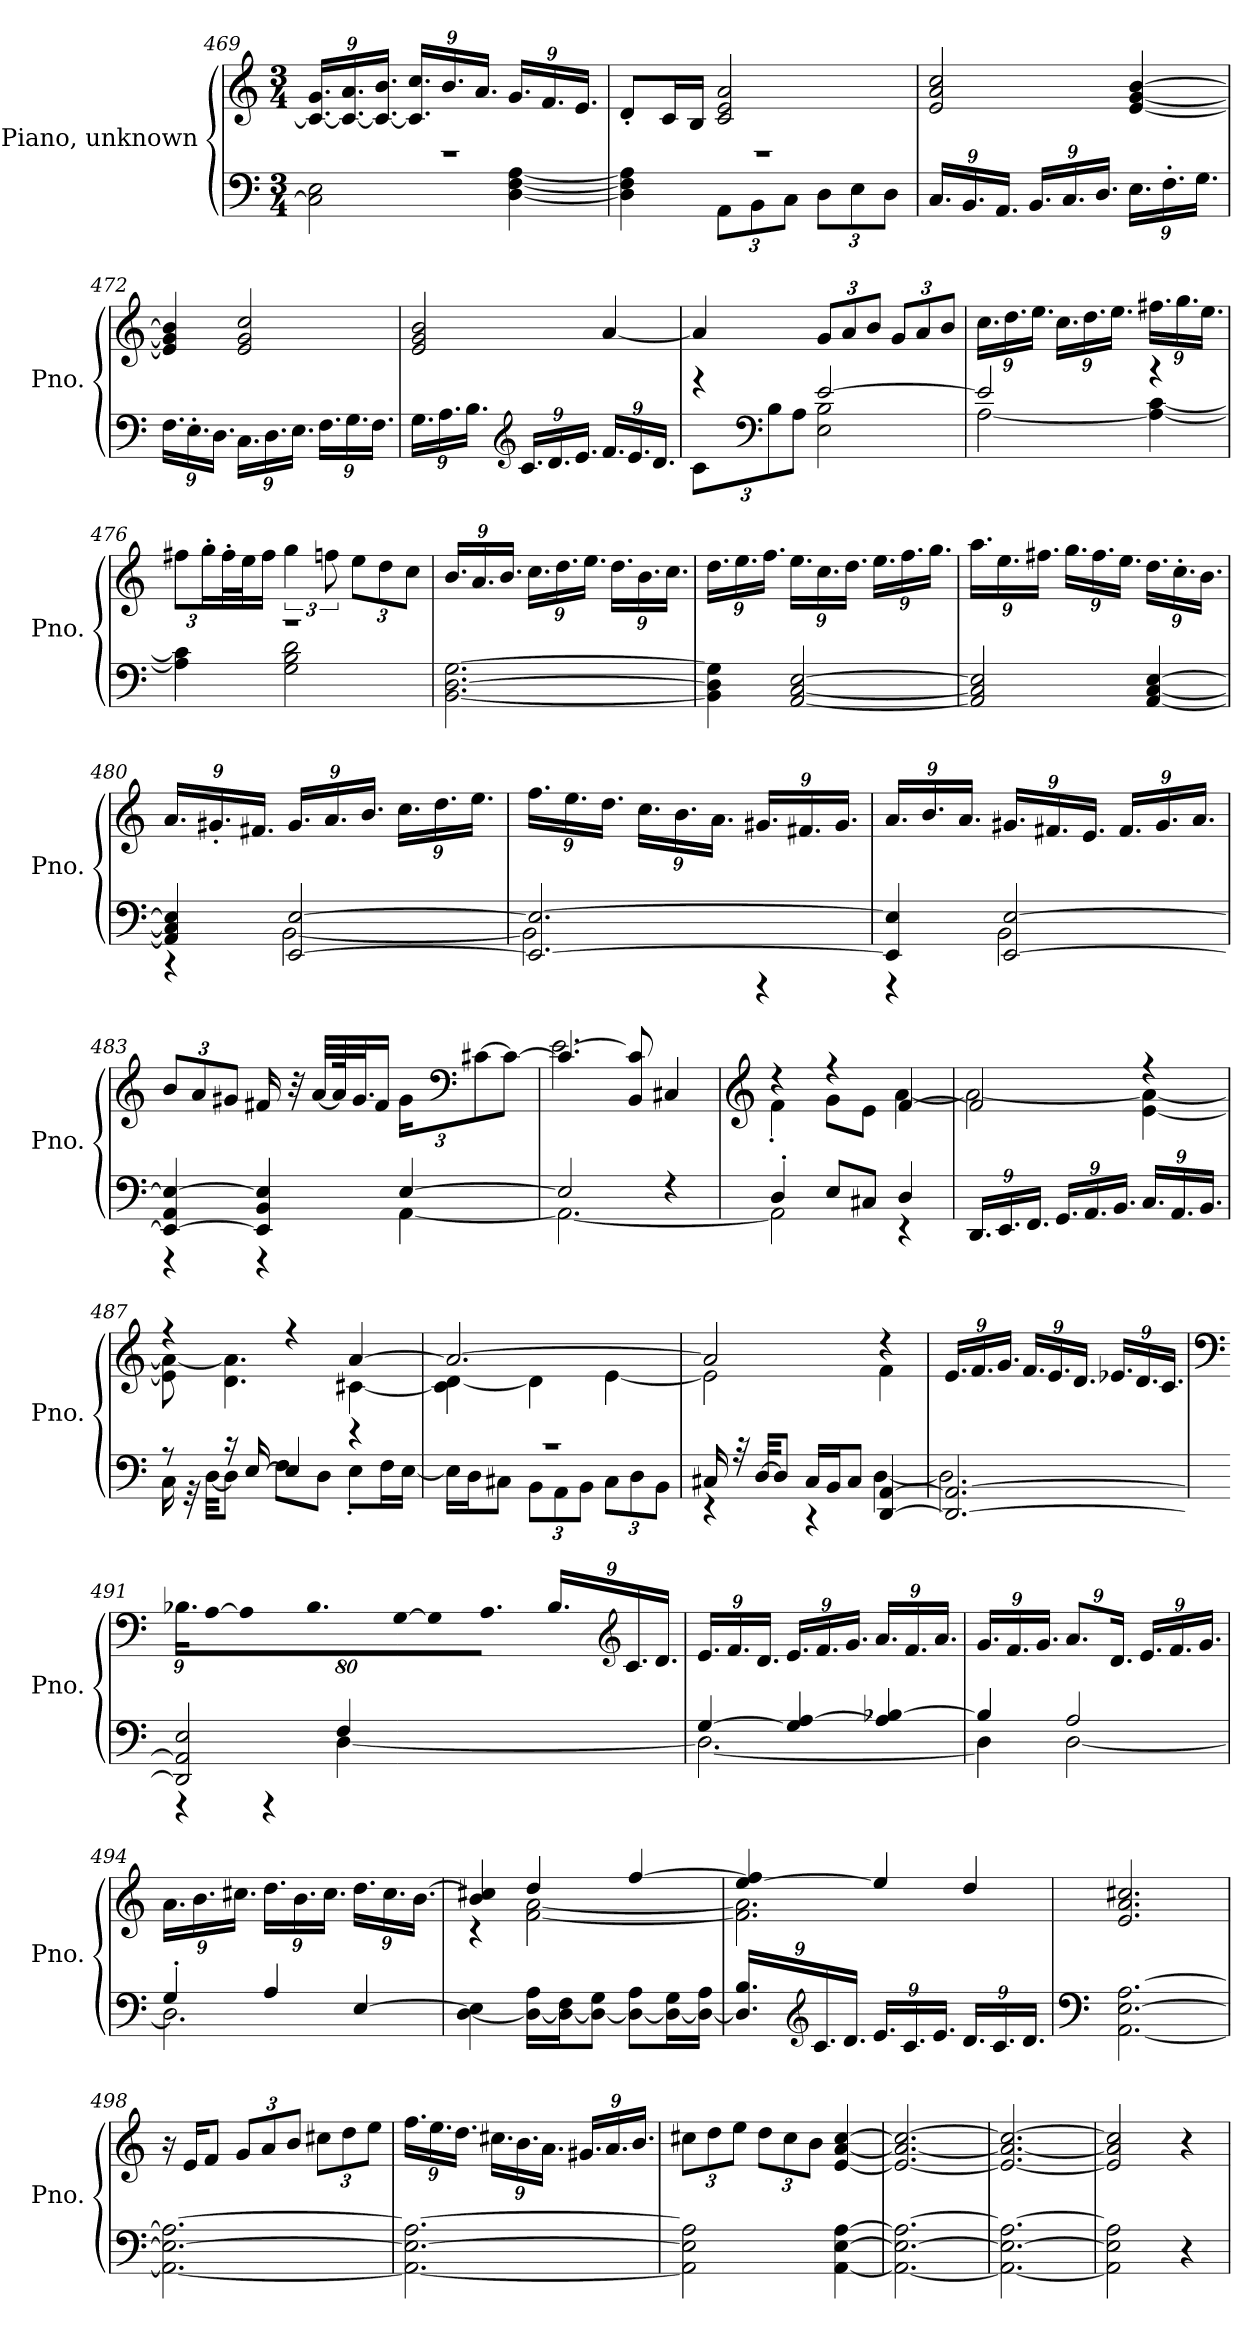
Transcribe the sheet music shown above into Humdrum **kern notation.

**kern	**kern
*part1	*part1
*staff2	*staff1
*I"Piano, unknown	*
*I'Pno.	*
!!LO:PB:g=z
*clefF4	*clefG2
*k[]	*k[]
*M3/4	*M3/4
=469	=469
*^	*
*	*	*Xbrackettup
2.r	2C\] 2E\	18.c/_ 18.g/LL
.	.	18.c/_ 18.a/
.	.	18.c/_ 18.b/JJ
.	.	18.c/] 18.cc/LL
.	.	18.b/
.	.	18.a/JJ
.	[4D\ [4F\ [4A\	18.g/LL
.	.	18.f/
.	.	18.e/JJ
=470	=470	=470
2.r	4D\] 4F\] 4A\]	8d'/L
.	.	16c/L
.	.	16B/JJ
*	*Xbrackettup	*
.	12AA\L	2c/ 2e/ 2a/
.	12BB\	.
.	12C\J	.
.	12D\L	.
.	12E\	.
.	12D\J	.
*v	*v	*
=471	=471
18.C/LL	2e/ 2a/ 2cc/
18.BB/	.
18.AA/JJ	.
18.BB/LL	.
18.C/	.
18.D/JJ	.
18.E\LL	[4e/ [4g/ [4b/
18.F'\	.
18.G\JJ	.
!!LO:LB:g=z
=472	=472
18.F\LL	4e/] 4g/] 4b/]
18.E'\	.
18.D\JJ	.
18.C\LL	2e/ 2g/ 2cc/
18.D\	.
18.E\JJ	.
18.F\LL	.
18.G\	.
18.F\JJ	.
=473	=473
18.G\LL	2e/ 2g/ 2b/
18.A\	.
18.B\JJ	.
*clefG2	*
18.c/LL	.
18.d/	.
18.e/JJ	.
18.f/LL	[4a/
18.e/	.
18.d/JJ	.
=474	=474
*^	*
4r	12c\L	4a/]
*clefF4	*	*
.	12B\	.
.	12A\J	.
[2e/	2E\ 2B\	12g/L
.	.	12a/
.	.	12b/J
.	.	12g/L
.	.	12a/
.	.	12b/J
!!LO:LB:g=z
=475	=475	=475
2e/]	[2A\	18.cc\LL
.	.	18.dd\
.	.	18.ee\JJ
.	.	18.cc\LL
.	.	18.dd\
.	.	18.ee\JJ
4r	4A\_ [4c\	18.ff#X\LL
.	.	18.gg\
.	.	18.ee\JJ
=476	=476	=476
2.r	4A\] 4c\]	12ff#X\L
.	.	24gg'\L
.	.	32ff#'\L
.	.	32ee\J
.	.	16ff#\JJ
*	*	*brackettup
.	2G\ 2B\ 2d\	6gg\
.	.	12ffn\
*	*	*Xbrackettup
.	.	12ee\L
.	.	12dd\
.	.	12cc\J
*v	*v	*
=477	=477
[2.BB\ [2.D\ [2.G\	18.b/LL
.	18.a/
.	18.b/JJ
.	18.cc\LL
.	18.dd\
.	18.ee\JJ
.	18.dd\LL
.	18.b\
.	18.cc\JJ
!!LO:LB:g=z
=478	=478
4BB\] 4D\] 4G\]	18.dd\LL
.	18.ee\
.	18.ff\JJ
[2AA/ [2C/ [2E/	18.ee\LL
.	18.cc\
.	18.dd\JJ
.	18.ee\LL
.	18.ff\
.	18.gg\JJ
=479	=479
2AA/] 2C/] 2E/]	18.aa\LL
.	18.ee\
.	18.ff#X\JJ
.	18.gg\LL
.	18.ff#\
.	18.ee\JJ
[4AA/ [4C/ [4E/	18.dd\LL
.	18.cc'\
.	18.b\JJ
=480	=480
*^	*
4AA/] 4C/] 4E/]	4r	18.a/LL
.	.	18.g#X'/
.	.	18.f#X/JJ
[2EE/ [2E/	[2BB\	18.g#/LL
.	.	18.a/
.	.	18.b/JJ
.	.	18.cc\LL
.	.	18.dd\
.	.	18.ee\JJ
!!LO:LB:g=z
=481	=481	=481
2.EE/_ 2.E/_	2BB\]	18.ff\LL
.	.	18.ee\
.	.	18.dd\JJ
.	.	18.cc\LL
.	.	18.b\
.	.	18.a\JJ
.	4r	18.g#X/LL
.	.	18.f#X/
.	.	18.g#/JJ
=482	=482	=482
4EE/] 4E/]	4r	18.a/LL
.	.	18.b/
.	.	18.a/JJ
[2EE/ [2E/	2BB\	18.g#X/LL
.	.	18.f#X/
.	.	18.e/JJ
.	.	18.f#/LL
.	.	18.g#/
.	.	18.a/JJ
!!LO:LB:g=z
=483	=483	=483
4EE/_ 4AA/ 4E/_	4r	12b/L
.	.	12a/
.	.	12g#X/J
4EE/] 4BB/ 4E/]	4r	16f#X/
.	.	32r
.	.	[32a/LLL
.	.	64a/K]
.	.	32.g#/J
.	.	16f#/JJ
[4E/	[4AA\	24g#\KL
*	*	*clefF4
.	.	[12c#X\
.	.	8c#\J_
=484	=484	=484
*	*	*^
2E/]	2.AA\_	4.c#/_	2.e\
.	.	8BB/ 8c#/]	.
4r	.	4C#X/	.
=485	=485	=485	=485
*	*	*clefG2	*
4D'/	2AA\]	4r	4f'\
8E/L	.	4r	8g\L
8C#X/J	.	.	8e\J
4D/	4r	[4f/	[4a\
*v	*v	*	*
=486	=486	=486
18.DD/LL	2f/]	2a\_
18.EE/	.	.
18.FF/JJ	.	.
18.GG/LL	.	.
18.AA/	.	.
18.BB/JJ	.	.
18.C/LL	4r	[4e\ 4a\_
18.AA/	.	.
18.BB/JJ	.	.
!!LO:PB:g=z	!!
=487	=487	=487
*^	*	*
8r	16C\	4r	8e\] 8a\_
.	32r	.	.
.	[32D\KKL	.	.
16r	8D\J]	.	4.d\ 4.a\]
[16E/	.	.	.
4E/]	8F\L	4r	.
.	8D\J	.	.
4r	8E'\L	[4a/	[4c#X\
.	16F\L	.	.
.	[16E\JJ	.	.
=488	=488	=488	=488
2.r	16E\LL]	2.a/_	4c#\] [4d\
.	16D\J	.	.
.	8C#X\J	.	.
.	12BB\L	.	4d\]
.	12AA\	.	.
.	12BB\J	.	.
.	12C#\L	.	[4e\
.	12D\	.	.
.	12BB\J	.	.
=489	=489	=489	=489
16C#X/	4r	2a/]	2e\]
32r	.	.	.
[32D/KKL	.	.	.
8D/J]	.	.	.
16C#/LL	4r	.	.
16BB/J	.	.	.
8C#/J	.	.	.
[4DD/ [4AA/	[4D\	4r	4f\
*	*	*v	*v
!!LO:LB:g=z
=490	=490	=490
2.DD/_ 2.AA/_	2.D\]	18.e/LL
.	.	18.f/
.	.	18.g/JJ
.	.	18.f/LL
.	.	18.e/
.	.	18.d/JJ
.	.	18.e-X/LL
.	.	18.d/
.	.	18.c/JJ
=491	=491	=491
*	*	*clefF4
2DD/] 2AA/] 2E/	4r	18.B-X\KL
!	!	!LO:N:vis=8
.	.	[640%71A\
!	!	!LO:N:vis=64
.	.	640%9A\KKL]
.	.	18.B-\J
.	4r	.
!	!	!LO:N:vis=8
.	.	[640%71G\
!	!	!LO:N:vis=64
.	.	640%9G\KKL]
.	.	18.A\JJ
4F/	[4D\	18.B-/LL
*	*	*clefG2
.	.	18.c/
.	.	18.d/JJ
=492	=492	=492
[4G/	2.D\_	18.e/LL
.	.	18.f/
.	.	18.d/JJ
4G/] [4A/	.	18.e/LL
.	.	18.f/
.	.	18.g/JJ
4A/] [4B-X/	.	18.a/LL
.	.	18.f/
.	.	18.a/JJ
!!LO:LB:g=z
=493	=493	=493
4B-/]	4D\]	18.g/LL
.	.	18.f/
.	.	18.g/JJ
2A/	[2D\	9.a/L
.	.	18.d/Jk
.	.	18.e/LL
.	.	18.f/
.	.	18.g/JJ
=494	=494	=494
4G'/	2.D\]	18.a\LL
.	.	18.b\
.	.	18.cc#X\JJ
4A/	.	18.dd\LL
.	.	18.b\
.	.	18.cc#\JJ
[4E/	.	18.dd\LL
.	.	18.cc#\
.	.	[18.b\JJ
*v	*v	*
=495	=495
*	*^
[4D\ 4E\]	4b/] 4cc#X/	4r
16D\_ 16A\LL	4dd/	[2f\ [2a\
16D\_ 16F\J	.	.
8D\_ 8G\J	.	.
8D\_ 8A\L	[4ff/	.
16D\_ 16G\L	.	.
16D\_ 16A\JJ	.	.
!!LO:LB:g=z	!!
=496	=496	=496
18.D/] 18.B/LL	[4ee/ 4ff/]	2.f\] 2.a\]
*clefG2	*	*
18.c/	.	.
18.d/JJ	.	.
18.e/LL	4ee/]	.
18.c/	.	.
18.e/JJ	.	.
18.d/LL	4dd/	.
18.c/	.	.
18.d/JJ	.	.
*	*v	*v
=497	=497
*clefF4	*
[2.AA\ [2.E\ [2.A\	2.e/ 2.a/ 2.cc#X/
=498	=498
2.AA\_ 2.E\_ 2.A\_	16r
.	16e/KL
.	8f/J
.	12g/L
.	12a/
.	12b/J
.	12cc#X\L
.	12dd\
.	12ee\J
=499	=499
2.AA\_ 2.E\_ 2.A\_	18.ff\LL
.	18.ee\
.	18.dd\JJ
.	18.cc#X\LL
.	18.b\
.	18.a\JJ
.	18.g#X/LL
.	18.a/
.	18.b/JJ
!!LO:LB:g=z
=500	=500
2AA\] 2E\] 2A\]	12cc#X\L
.	12dd\
.	12ee\J
.	12dd\L
.	12cc#\
.	12b\J
[4AA\ [4E\ [4A\	[4e/ [4a/ [4cc#/
=501	=501
2.AA\_ 2.E\_ 2.A\_	2.e/_ 2.a/_ 2.cc#/_
=502	=502
2.AA\_ 2.E\_ 2.A\_	2.e/_ 2.a/_ 2.cc#/_
=503	=503
2AA\] 2E\] 2A\]	2e/] 2a/] 2cc#/]
4r	4r
=	=
*-	*-
